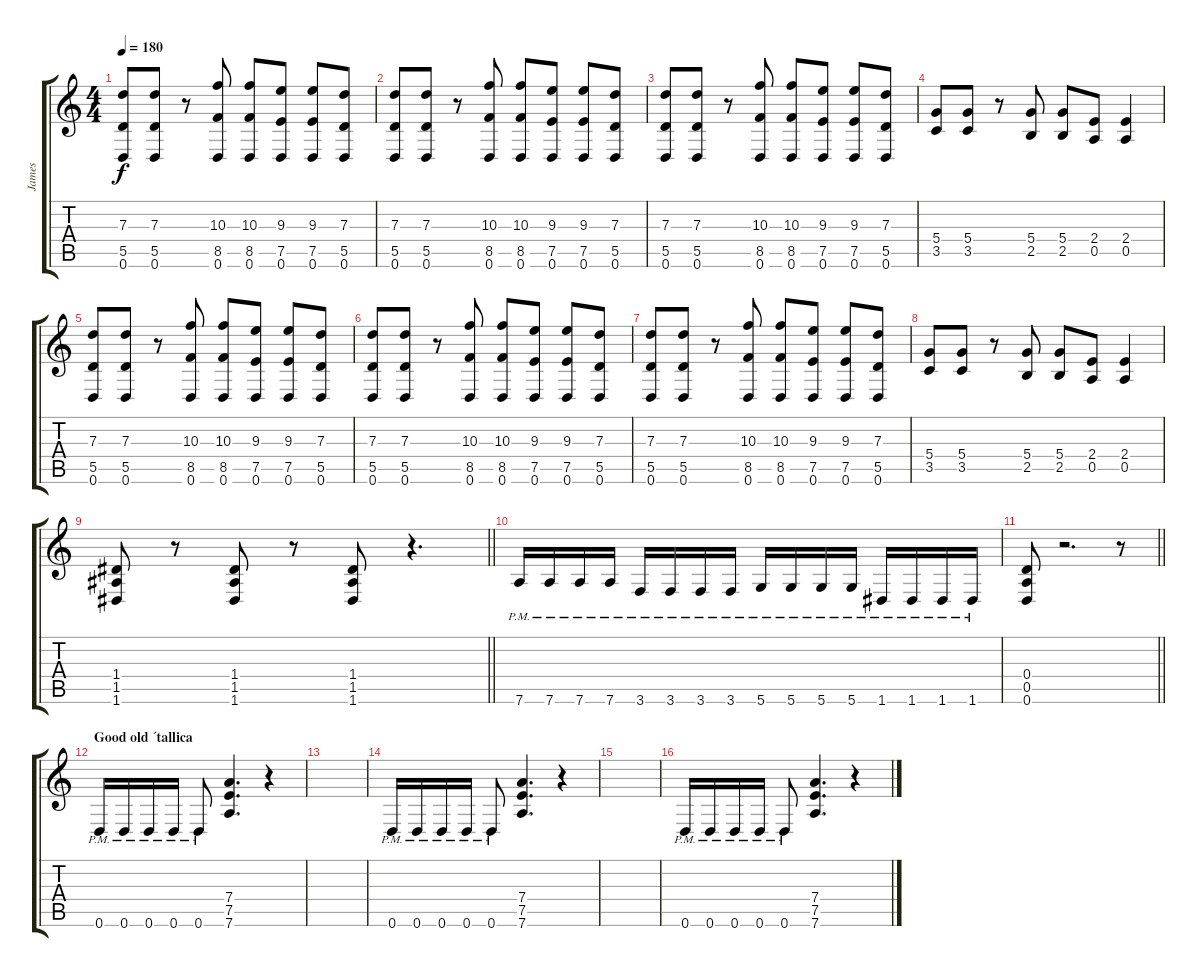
\track ("James" "James") {instrument distortionguitar}
\staff {score tabs}
\tuning (E4 B3 G3 D3 A2 D2) {hide}
\ts (4 4)
\tempo 180
\clef g2
\ks c
(7.3 5.5 0.6).8{dy f} (7.3 5.5 0.6).8 r.8 (10.3 8.5 0.6).8 (10.3 8.5 0.6).8 (9.3 7.5 0.6).8 (9.3 7.5 0.6).8 (7.3 5.5 0.6).8 |
(7.3 5.5 0.6).8 (7.3 5.5 0.6).8 r.8 (10.3 8.5 0.6).8 (10.3 8.5 0.6).8 (9.3 7.5 0.6).8 (9.3 7.5 0.6).8 (7.3 5.5 0.6).8 |
(7.3 5.5 0.6).8 (7.3 5.5 0.6).8 r.8 (10.3 8.5 0.6).8 (10.3 8.5 0.6).8 (9.3 7.5 0.6).8 (9.3 7.5 0.6).8 (7.3 5.5 0.6).8 |
(5.4 3.5).8 (5.4 3.5).8 r.8 (5.4 2.5).8 (5.4 2.5).8 (2.4 0.5).8 (2.4 0.5).4 |
(7.3 5.5 0.6).8 (7.3 5.5 0.6).8 r.8 (10.3 8.5 0.6).8 (10.3 8.5 0.6).8 (9.3 7.5 0.6).8 (9.3 7.5 0.6).8 (7.3 5.5 0.6).8 |
(7.3 5.5 0.6).8 (7.3 5.5 0.6).8 r.8 (10.3 8.5 0.6).8 (10.3 8.5 0.6).8 (9.3 7.5 0.6).8 (9.3 7.5 0.6).8 (7.3 5.5 0.6).8 |
(7.3 5.5 0.6).8 (7.3 5.5 0.6).8 r.8 (10.3 8.5 0.6).8 (10.3 8.5 0.6).8 (9.3 7.5 0.6).8 (9.3 7.5 0.6).8 (7.3 5.5 0.6).8 |
(5.4 3.5).8 (5.4 3.5).8 r.8 (5.4 2.5).8 (5.4 2.5).8 (2.4 0.5).8 (2.4 0.5).4 |
\barLineRight lightlight
(1.4 1.5 1.6).8 r.8 (1.4 1.5 1.6).8 r.8 (1.4 1.5 1.6).8 r.4{d} |
\section ("" "")
7.6{pm}.16 7.6{pm}.16 7.6{pm}.16 7.6{pm}.16 3.6{pm}.16 3.6{pm}.16 3.6{pm}.16 3.6{pm}.16 5.6{pm}.16 5.6{pm}.16 5.6{pm}.16 5.6{pm}.16 1.6{pm}.16 1.6{pm}.16 1.6{pm}.16 1.6{pm}.16 |
\barLineRight lightlight
(0.4 0.5 0.6).8 r.2{d} r.8 |
\section ("" "Good old ´tallica")
0.6{pm}.16 0.6{pm}.16 0.6{pm}.16 0.6{pm}.16 0.6{pm}.8 (7.4 7.5 7.6).4{d} r.4 |
|
0.6{pm}.16 0.6{pm}.16 0.6{pm}.16 0.6{pm}.16 0.6{pm}.8 (7.4 7.5 7.6).4{d} r.4 |
|
0.6{pm}.16 0.6{pm}.16 0.6{pm}.16 0.6{pm}.16 0.6{pm}.8 (7.4 7.5 7.6).4{d} r.4
